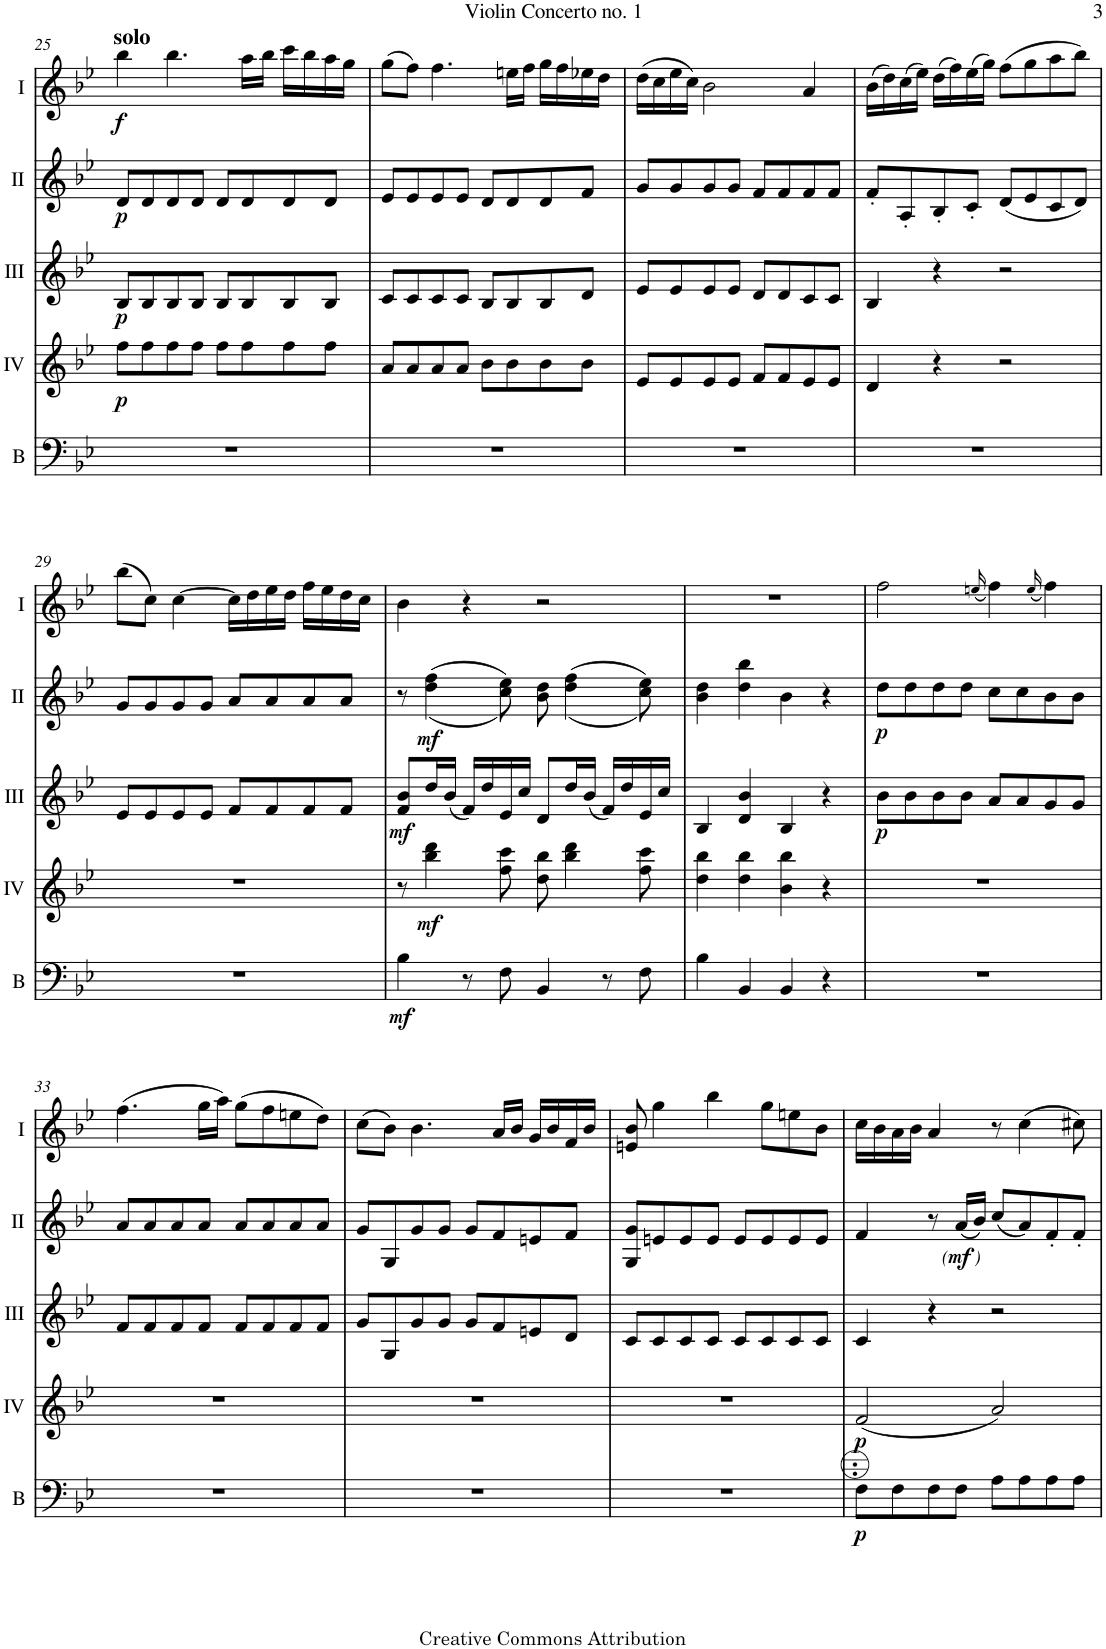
**kern	**dynam	**kern	**dynam	**kern	**dynam	**kern	**dynam	**kern	**dynam
*part5	*part5	*part4	*part4	*part3	*part3	*part2	*part2	*part1	*part1
*staff5	*staff5	*staff4	*staff4	*staff3	*staff3	*staff2	*staff2	*staff1	*staff1
*I"Bass	*	*I"Acc. 4	*	*I"Acc. 3	*	*I"Acc. 2	*	*I"Acc. 1	*
*I'B	*	*	*	*	*	*	*	*	*
!!LO:PB:g=z
*clefF4	*	*clefG2	*	*clefG2	*	*clefG2	*	*clefG2	*
*Trd7c12	*	*Trd7c12	*	*	*	*	*	*	*
*k[b-e-]	*	*k[b-e-]	*	*k[b-e-]	*	*k[b-e-]	*	*k[b-e-]	*
*M4/4	*	*M4/4	*	*M4/4	*	*M4/4	*	*M4/4	*
*met(c)	*	*met(c)	*	*met(c)	*	*met(c)	*	*met(c)	*
=25	=25	=25	=25	=25	=25	=25	=25	=25	=25
!	!	!	!	!	!	!	!	!LO:TX:a:B:t=solo	!
!	!	!	!LO:DY:b	!	!LO:DY:b	!	!LO:DY:b	!	!LO:DY:b
1r	.	8ff\L	p	8B-/L	p	8d/L	p	4bb-\	f
.	.	8ff\	.	8B-/	.	8d/	.	.	.
.	.	8ff\	.	8B-/	.	8d/	.	4.bb-\	.
.	.	8ff\J	.	8B-/J	.	8d/J	.	.	.
.	.	8ff\L	.	8B-/L	.	8d/L	.	.	.
.	.	8ff\	.	8B-/	.	8d/	.	16aa\LL	.
.	.	.	.	.	.	.	.	16bb-\JJ	.
.	.	8ff\	.	8B-/	.	8d/	.	16ccc\LL	.
.	.	.	.	.	.	.	.	16bb-\	.
.	.	8ff\J	.	8B-/J	.	8d/J	.	16aa\	.
.	.	.	.	.	.	.	.	16gg\JJ	.
=26	=26	=26	=26	=26	=26	=26	=26	=26	=26
1r	.	8a/L	.	8c/L	.	8e-/L	.	(8gg\L	.
.	.	8a/	.	8c/	.	8e-/	.	8ff\J)	.
.	.	8a/	.	8c/	.	8e-/	.	4.ff\	.
.	.	8a/J	.	8c/J	.	8e-/J	.	.	.
.	.	8b-\L	.	8B-/L	.	8d/L	.	.	.
.	.	8b-\	.	8B-/	.	8d/	.	16een\LL	.
.	.	.	.	.	.	.	.	16ff\JJ	.
.	.	8b-\	.	8B-/	.	8d/	.	16gg\LL	.
.	.	.	.	.	.	.	.	16ff\	.
.	.	8b-\J	.	8d/J	.	8f/J	.	16ee-X\	.
.	.	.	.	.	.	.	.	16dd\JJ	.
=27	=27	=27	=27	=27	=27	=27	=27	=27	=27
1r	.	8e-/L	.	8e-/L	.	8g/L	.	(16dd\LL	.
.	.	.	.	.	.	.	.	16cc\	.
.	.	8e-/	.	8e-/	.	8g/	.	16ee-\	.
.	.	.	.	.	.	.	.	16cc\JJ)	.
.	.	8e-/	.	8e-/	.	8g/	.	2b-\	.
.	.	8e-/J	.	8e-/J	.	8g/J	.	.	.
.	.	8f/L	.	8d/L	.	8f/L	.	.	.
.	.	8f/	.	8d/	.	8f/	.	.	.
.	.	8e-/	.	8c/	.	8f/	.	4a/	.
.	.	8e-/J	.	8c/J	.	8f/J	.	.	.
=28	=28	=28	=28	=28	=28	=28	=28	=28	=28
1r	.	4d/	.	4B-/	.	8f'/L	.	(16b-\LL	.
.	.	.	.	.	.	.	.	16dd\)	.
.	.	.	.	.	.	8A'/	.	(16cc\	.
.	.	.	.	.	.	.	.	16ee-\JJ)	.
.	.	4r	.	4r	.	8B-'/	.	(16dd\LL	.
.	.	.	.	.	.	.	.	16ff\)	.
.	.	.	.	.	.	8c'/J	.	(16ee-\	.
.	.	.	.	.	.	.	.	16gg\JJ)	.
.	.	2r	.	2r	.	(8d/L	.	(8ff\L	.
.	.	.	.	.	.	8e-/	.	8gg\	.
.	.	.	.	.	.	8c/	.	8aa\	.
.	.	.	.	.	.	8d/J)	.	8bb-\J)	.
!!LO:LB:g=z
=29	=29	=29	=29	=29	=29	=29	=29	=29	=29
1r	.	1r	.	8e-/L	.	8g/L	.	(8bb-\L	.
.	.	.	.	8e-/	.	8g/	.	8cc\J)	.
.	.	.	.	8e-/	.	8g/	.	[4cc\	.
.	.	.	.	8e-/J	.	8g/J	.	.	.
.	.	.	.	8f/L	.	8a/L	.	16cc\LL]	.
.	.	.	.	.	.	.	.	16dd\	.
.	.	.	.	8f/	.	8a/	.	16ee-\	.
.	.	.	.	.	.	.	.	16dd\JJ	.
.	.	.	.	8f/	.	8a/	.	16ff\LL	.
.	.	.	.	.	.	.	.	16ee-\	.
.	.	.	.	8f/J	.	8a/J	.	16dd\	.
.	.	.	.	.	.	.	.	16cc\JJ	.
=30	=30	=30	=30	=30	=30	=30	=30	=30	=30
!	!LO:DY:b	!	!	!	!LO:DY:b	!	!	!	!
4B-\	mf	8r	.	8f/ 8b-/L	mf	8r	.	4b-\	.
!	!	!	!LO:DY:b	!	!	!	!LO:DY:b	!	!
.	.	4bb-\ 4ddd\	mf	16dd/L	.	(<(4dd\ 4ff\	mf	.	.
.	.	.	.	(16b-/JJ	.	.	.	.	.
8r	.	.	.	16f/LL)	.	.	.	4r	.
.	.	.	.	16dd/	.	.	.	.	.
8F\	.	8ff\ 8ccc\	.	16e-/	.	8cc\ 8ee-\))	.	.	.
.	.	.	.	16cc/JJ	.	.	.	.	.
4BB-/	.	8dd\ 8bb-\	.	8d/L	.	8b-\ 8dd\	.	2r	.
.	.	4bb-\ 4ddd\	.	16dd/L	.	(<(4dd\ 4ff\	.	.	.
.	.	.	.	(16b-/JJ	.	.	.	.	.
8r	.	.	.	16f/LL)	.	.	.	.	.
.	.	.	.	16dd/	.	.	.	.	.
8F\	.	8ff\ 8ccc\	.	16e-/	.	8cc\ 8ee-\))	.	.	.
.	.	.	.	16cc/JJ	.	.	.	.	.
=31	=31	=31	=31	=31	=31	=31	=31	=31	=31
4B-\	.	4dd\ 4bb-\	.	4B-/	.	4b-\ 4dd\	.	1r	.
4BB-/	.	4dd\ 4bb-\	.	4d/ 4b-/	.	4dd\ 4bb-\	.	.	.
4BB-/	.	4b-\ 4bb-\	.	4B-/	.	4b-\	.	.	.
4r	.	4r	.	4r	.	4r	.	.	.
=32	=32	=32	=32	=32	=32	=32	=32	=32	=32
!	!	!	!	!	!LO:DY:b	!	!LO:DY:b	!	!
1r	.	1r	.	8b-\L	p	8dd\L	p	2ff\	.
.	.	.	.	8b-\	.	8dd\	.	.	.
.	.	.	.	8b-\	.	8dd\	.	.	.
.	.	.	.	8b-\J	.	8dd\J	.	.	.
.	.	.	.	.	.	.	.	(16qeen/	.
.	.	.	.	8a/L	.	8cc\L	.	4ff\)	.
.	.	.	.	8a/	.	8cc\	.	.	.
.	.	.	.	.	.	.	.	(16qee/	.
.	.	.	.	8g/	.	8b-\	.	4ff\)	.
.	.	.	.	8g/J	.	8b-\J	.	.	.
!!LO:LB:g=z
=33	=33	=33	=33	=33	=33	=33	=33	=33	=33
1r	.	1r	.	8f/L	.	8a/L	.	(4.ff\	.
.	.	.	.	8f/	.	8a/	.	.	.
.	.	.	.	8f/	.	8a/	.	.	.
.	.	.	.	8f/J	.	8a/J	.	16gg\LL	.
.	.	.	.	.	.	.	.	16aa\JJ)	.
.	.	.	.	8f/L	.	8a/L	.	(8gg\L	.
.	.	.	.	8f/	.	8a/	.	8ff\	.
.	.	.	.	8f/	.	8a/	.	8een\	.
.	.	.	.	8f/J	.	8a/J	.	8dd\J)	.
=34	=34	=34	=34	=34	=34	=34	=34	=34	=34
1r	.	1r	.	8g/L	.	8g/L	.	(8cc\L	.
.	.	.	.	8G/	.	8G/	.	8b-\J)	.
.	.	.	.	8g/	.	8g/	.	4.b-\	.
.	.	.	.	8g/J	.	8g/J	.	.	.
.	.	.	.	8g/L	.	8g/L	.	.	.
.	.	.	.	8f/	.	8f/	.	16a/LL	.
.	.	.	.	.	.	.	.	16b-/JJ	.
.	.	.	.	8en/	.	8en/	.	16g/LL	.
.	.	.	.	.	.	.	.	16b-/	.
.	.	.	.	8d/J	.	8f/J	.	16f/	.
.	.	.	.	.	.	.	.	16b-/JJ	.
=35	=35	=35	=35	=35	=35	=35	=35	=35	=35
1r	.	1r	.	8c/L	.	8G/ 8g/L	.	8en/ 8b-/	.
.	.	.	.	8c/	.	8en/	.	4gg\	.
.	.	.	.	8c/	.	8e/	.	.	.
.	.	.	.	8c/J	.	8e/J	.	4bb-\	.
.	.	.	.	8c/L	.	8e/L	.	.	.
.	.	.	.	8c/	.	8e/	.	8gg\L	.
.	.	.	.	8c/	.	8e/	.	8een\	.
.	.	.	.	8c/J	.	8e/J	.	8b-\J	.
=36	=36	=36	=36	=36	=36	=36	=36	=36	=36
!	!LO:DY:b	!	!LO:DY:b	!	!	!	!	!	!
8F\L	p	(2f/	p	4c/	.	4f/	.	16cc\LL	.
.	.	.	.	.	.	.	.	16b-\	.
8F\	.	.	.	.	.	.	.	16a\	.
.	.	.	.	.	.	.	.	16b-\JJ	.
8F\	.	.	.	4r	.	8r	.	4a/	.
!	!	!	!	!	!	!	!LO:DY:b	!	!
!	!	!	!	!	!	!	!LO:DY:n=1:b	!	!
!	!	!	!	!	!	!	!LO:DY:n=2:b	!	!
8F\J	.	.	.	.	.	(16a/LL	other-dynamics mf other-dynamics	.	.
.	.	.	.	.	.	16b-/JJ)	.	.	.
8A\L	.	2a/)	.	2r	.	(8cc/L	.	8r	.
8A\	.	.	.	.	.	8a/)	.	(4cc\	.
8A\	.	.	.	.	.	8f'/	.	.	.
8A\J	.	.	.	.	.	8f'/J	.	8cc#X\)	.
=	=	=	=	=	=	=	=	=	=
*-	*-	*-	*-	*-	*-	*-	*-	*-	*-
